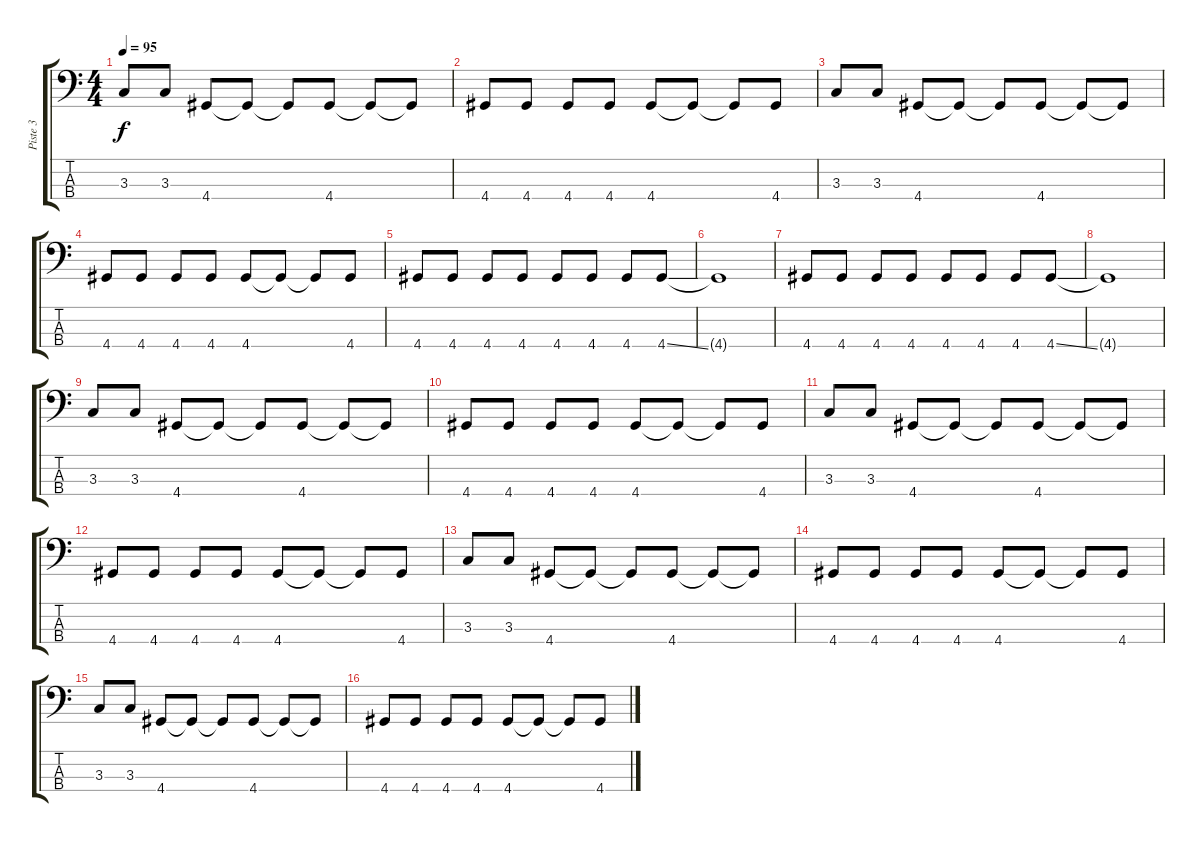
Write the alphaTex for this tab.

\track ("Piste 3" "Piste 3") {instrument electricbassfinger}
\staff {score tabs}
\tuning (G2 D2 A1 E1) {hide}
\ts (4 4)
\tempo 95
\clef f4
\ks c
3.3.8{dy f} 3.3.8 4.4.8 4.4{t}.8 4.4{t}.8 4.4.8 4.4{t}.8 4.4{t}.8 |
4.4.8 4.4.8 4.4.8 4.4.8 4.4.8 4.4{t}.8 4.4{t}.8 4.4.8 |
3.3.8 3.3.8 4.4.8 4.4{t}.8 4.4{t}.8 4.4.8 4.4{t}.8 4.4{t}.8 |
4.4.8 4.4.8 4.4.8 4.4.8 4.4.8 4.4{t}.8 4.4{t}.8 4.4.8 |
4.4.8 4.4.8 4.4.8 4.4.8 4.4.8 4.4.8 4.4.8 4.4{ss}.8 |
4.4{t}.1 |
4.4.8 4.4.8 4.4.8 4.4.8 4.4.8 4.4.8 4.4.8 4.4{ss}.8 |
4.4{t}.1 |
3.3.8 3.3.8 4.4.8 4.4{t}.8 4.4{t}.8 4.4.8 4.4{t}.8 4.4{t}.8 |
4.4.8 4.4.8 4.4.8 4.4.8 4.4.8 4.4{t}.8 4.4{t}.8 4.4.8 |
3.3.8 3.3.8 4.4.8 4.4{t}.8 4.4{t}.8 4.4.8 4.4{t}.8 4.4{t}.8 |
4.4.8 4.4.8 4.4.8 4.4.8 4.4.8 4.4{t}.8 4.4{t}.8 4.4.8 |
3.3.8 3.3.8 4.4.8 4.4{t}.8 4.4{t}.8 4.4.8 4.4{t}.8 4.4{t}.8 |
4.4.8 4.4.8 4.4.8 4.4.8 4.4.8 4.4{t}.8 4.4{t}.8 4.4.8 |
3.3.8 3.3.8 4.4.8 4.4{t}.8 4.4{t}.8 4.4.8 4.4{t}.8 4.4{t}.8 |
4.4.8 4.4.8 4.4.8 4.4.8 4.4.8 4.4{t}.8 4.4{t}.8 4.4.8
